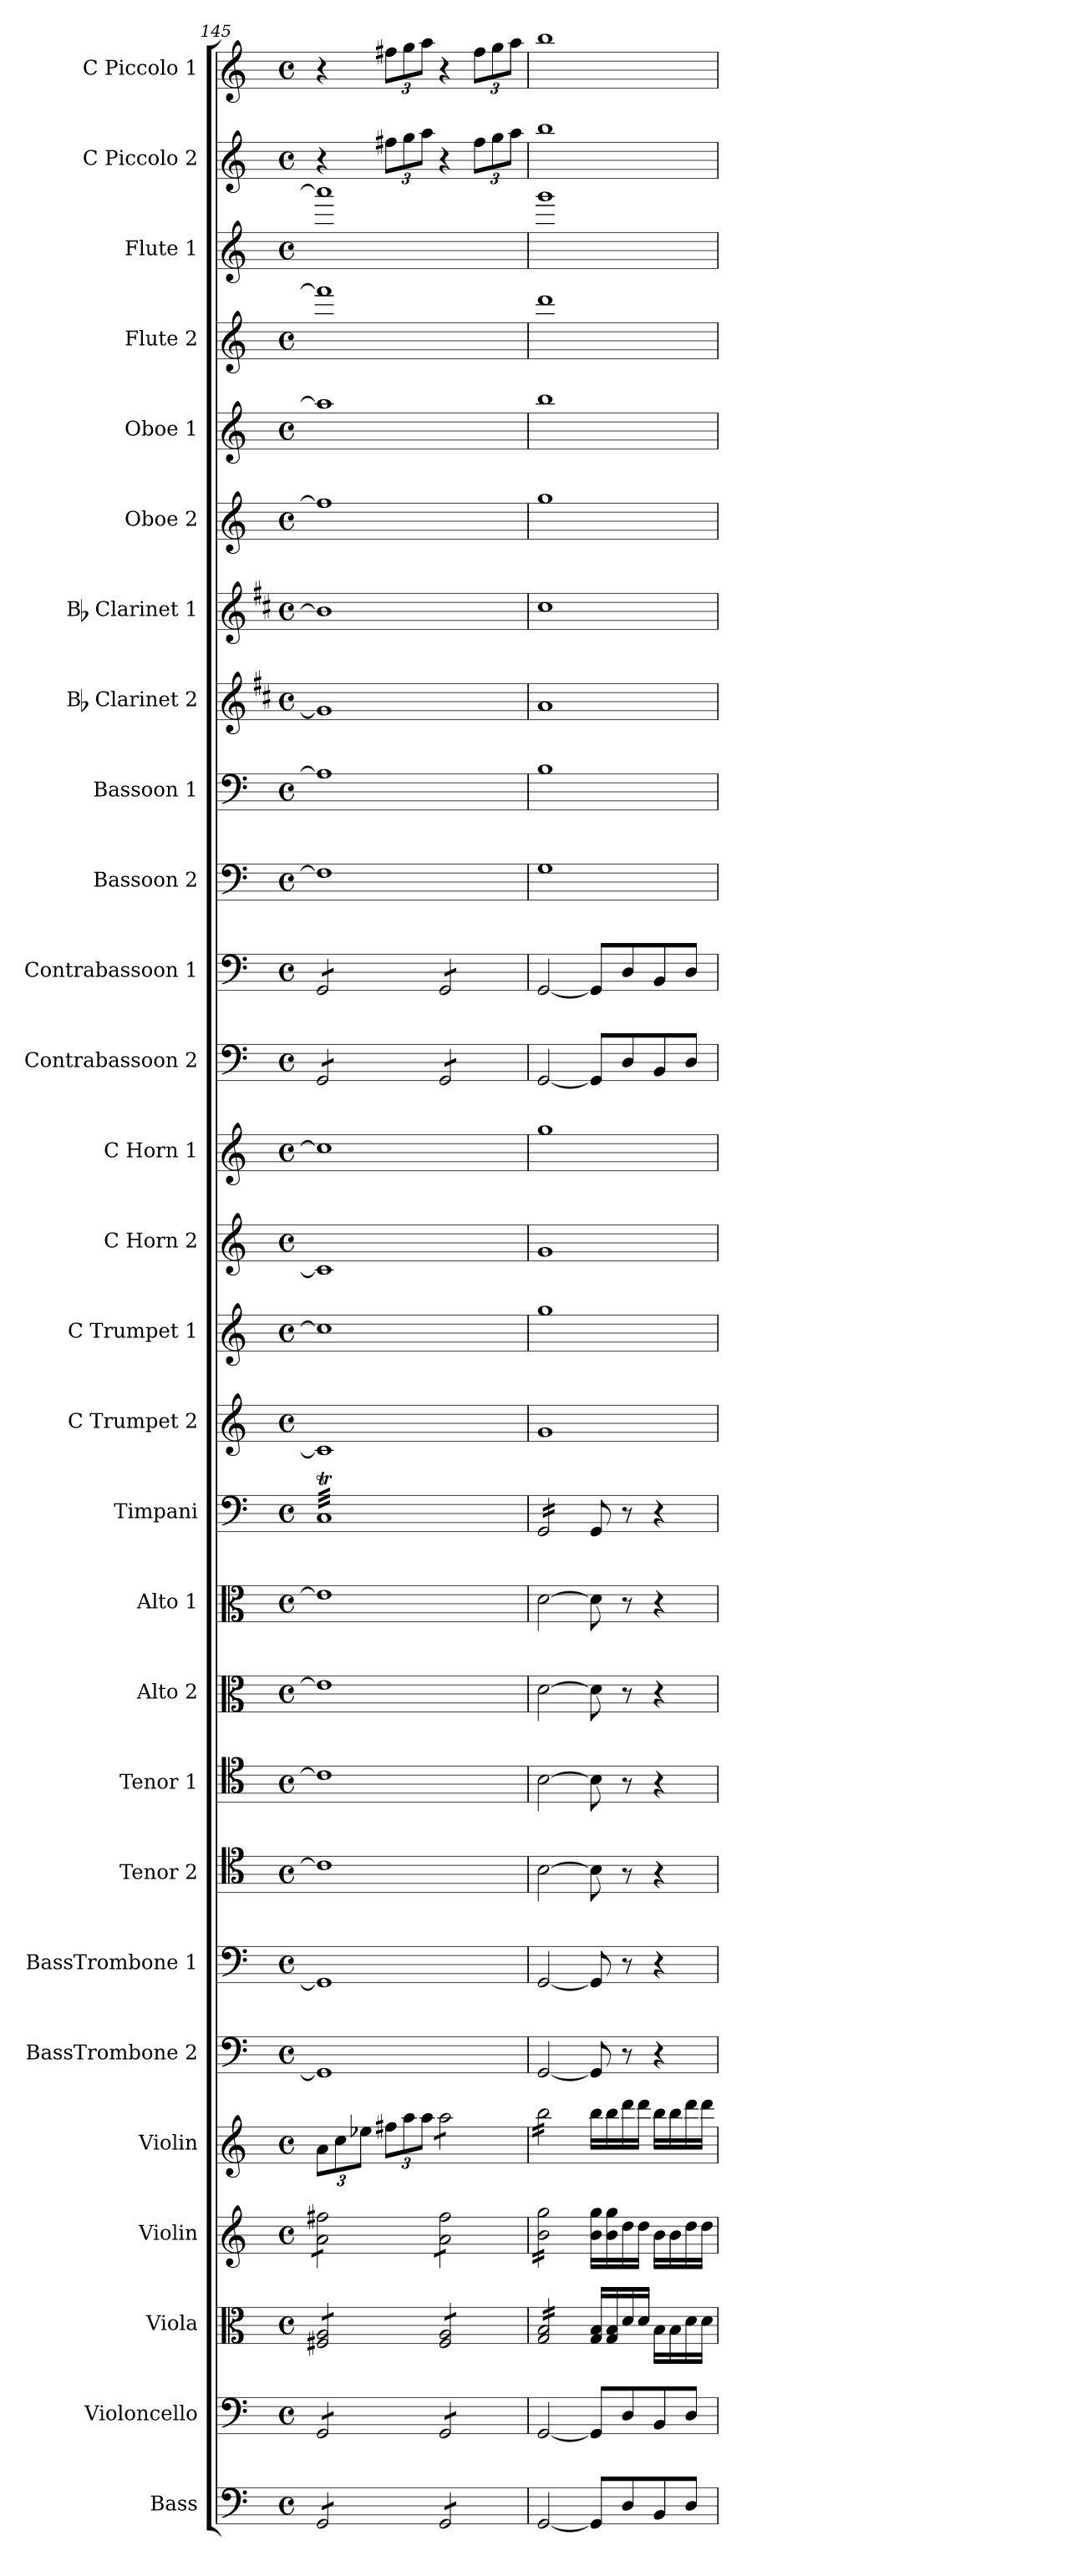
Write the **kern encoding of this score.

**kern	**kern	**kern	**kern	**kern	**kern	**kern	**kern	**kern	**kern	**kern	**kern	**kern	**kern	**kern	**kern	**kern	**kern	**kern	**kern	**kern	**kern	**kern	**kern	**kern	**kern	**kern	**kern
*part28	*part27	*part26	*part25	*part24	*part23	*part22	*part21	*part20	*part19	*part18	*part17	*part16	*part15	*part14	*part13	*part12	*part11	*part10	*part9	*part8	*part7	*part6	*part5	*part4	*part3	*part2	*part1
*staff28	*staff27	*staff26	*staff25	*staff24	*staff23	*staff22	*staff21	*staff20	*staff19	*staff18	*staff17	*staff16	*staff15	*staff14	*staff13	*staff12	*staff11	*staff10	*staff9	*staff8	*staff7	*staff6	*staff5	*staff4	*staff3	*staff2	*staff1
*I"Bass	*I"Violoncello	*I"Viola	*I"Violin	*I"Violin	*I"BassTrombone 2	*I"BassTrombone 1	*I"Tenor 2	*I"Tenor 1	*I"Alto 2	*I"Alto 1	*I"Timpani	*I"C Trumpet 2	*I"C Trumpet 1	*I"C Horn 2	*I"C Horn 1	*I"Contrabassoon 2	*I"Contrabassoon 1	*I"Bassoon 2	*I"Bassoon 1	*I"Bb Clarinet 2	*I"Bb Clarinet 1	*I"Oboe 2	*I"Oboe 1	*I"Flute 2	*I"Flute 1	*I"C Piccolo 2	*I"C Piccolo 1
*I'B	*I'Vc	*I'Vla	*I'Vln	*I'Vln	*I'BTrb 2	*I'BTrb 1	*I'T 2	*I'T 1	*I'A 2	*I'A 1	*I'Timp	*I'Tpt 2	*I'Tpt 1	*I'Hn 2	*I'Hn 1	*I'C Bsn 2	*I'C Bsn 1	*I'Bsn 2	*I'Bsn 1	*I'Cl 2	*I'Cl 1	*I'Ob 2	*I'Ob 1	*I'Fl 2	*I'Fl 1	*I'Picc 2	*I'Picc 1
*clefF4	*clefF4	*clefC3	*clefG2	*clefG2	*clefF4	*clefF4	*clefC4	*clefC4	*clefC3	*clefC3	*clefF4	*clefG2	*clefG2	*clefG2	*clefG2	*clefF4	*clefF4	*clefF4	*clefF4	*clefG2	*clefG2	*clefG2	*clefG2	*clefG2	*clefG2	*clefG2	*clefG2
*ITrd7c12	*	*	*	*	*	*	*	*	*	*	*	*	*	*ITrd7c12	*ITrd7c12	*ITrd7c12	*ITrd7c12	*	*	*ITrd1c2	*ITrd1c2	*	*	*	*	*ITrd-7c-12	*ITrd-7c-12
*k[]	*k[]	*k[]	*k[]	*k[]	*k[]	*k[]	*k[]	*k[]	*k[]	*k[]	*k[]	*k[]	*k[]	*k[]	*k[]	*k[]	*k[]	*k[]	*k[]	*k[]	*k[]	*k[]	*k[]	*k[]	*k[]	*k[]	*k[]
*M4/4	*M4/4	*M4/4	*M4/4	*M4/4	*M4/4	*M4/4	*M4/4	*M4/4	*M4/4	*M4/4	*M4/4	*M4/4	*M4/4	*M4/4	*M4/4	*M4/4	*M4/4	*M4/4	*M4/4	*M4/4	*M4/4	*M4/4	*M4/4	*M4/4	*M4/4	*M4/4	*M4/4
*met(c)	*met(c)	*met(c)	*met(c)	*met(c)	*met(c)	*met(c)	*met(c)	*met(c)	*met(c)	*met(c)	*met(c)	*met(c)	*met(c)	*met(c)	*met(c)	*met(c)	*met(c)	*met(c)	*met(c)	*met(c)	*met(c)	*met(c)	*met(c)	*met(c)	*met(c)	*met(c)	*met(c)
*	*	*	*	*Xbrackettup	*	*	*	*	*	*	*	*	*	*	*	*	*	*	*	*	*	*	*	*	*	*	*
=145	=145	=145	=145	=145	=145	=145	=145	=145	=145	=145	=145	=145	=145	=145	=145	=145	=145	=145	=145	=145	=145	=145	=145	=145	=145	=145	=145
*tremolo	*	*	*	*	*	*	*	*	*	*	*	*	*	*	*	*	*	*	*	*	*	*	*	*	*	*	*
*	*tremolo	*	*	*	*	*	*	*	*	*	*	*	*	*	*	*	*	*	*	*	*	*	*	*	*	*	*
*	*	*tremolo	*	*	*	*	*	*	*	*	*	*	*	*	*	*	*	*	*	*	*	*	*	*	*	*	*
*	*	*	*tremolo	*	*	*	*	*	*	*	*	*	*	*	*	*	*	*	*	*	*	*	*	*	*	*	*
*	*	*	*	*	*	*	*	*	*	*	*tremolo	*	*	*	*	*	*	*	*	*	*	*	*	*	*	*	*
*	*	*	*	*	*	*	*	*	*	*	*	*	*	*	*	*tremolo	*	*	*	*	*	*	*	*	*	*	*
*	*	*	*	*	*	*	*	*	*	*	*	*	*	*	*	*	*tremolo	*	*	*	*	*	*	*	*	*	*
12GGGL	12GGL	12F#X/ 12A/L	12a\ 12ff#X\L	12aL	1GG]	1GG]	1c]	1c]	1e-]	1e-]	32CTLLL	1c]	1cc]	1C]	1c]	12GGGL	12GGGL	1F#]	1A]	1f#]	1a]	1ff#]	1aa]	1fff#]	1aaa]	4r	4r
.	.	.	.	.	.	.	.	.	.	.	32CT	.	.	.	.	.	.	.	.	.	.	.	.	.	.	.	.
.	.	.	.	.	.	.	.	.	.	.	32CT	.	.	.	.	.	.	.	.	.	.	.	.	.	.	.	.
12GGG	12GG	12F#X/ 12A/	12a\ 12ff#X\	12cc	.	.	.	.	.	.	.	.	.	.	.	12GGG	12GGG	.	.	.	.	.	.	.	.	.	.
.	.	.	.	.	.	.	.	.	.	.	32CT	.	.	.	.	.	.	.	.	.	.	.	.	.	.	.	.
.	.	.	.	.	.	.	.	.	.	.	32CT	.	.	.	.	.	.	.	.	.	.	.	.	.	.	.	.
.	.	.	.	.	.	.	.	.	.	.	32CT	.	.	.	.	.	.	.	.	.	.	.	.	.	.	.	.
12GGG	12GG	12F#X/ 12A/	12a\ 12ff#X\	12ee-XJ	.	.	.	.	.	.	.	.	.	.	.	12GGG	12GGG	.	.	.	.	.	.	.	.	.	.
.	.	.	.	.	.	.	.	.	.	.	32CT	.	.	.	.	.	.	.	.	.	.	.	.	.	.	.	.
.	.	.	.	.	.	.	.	.	.	.	32CT	.	.	.	.	.	.	.	.	.	.	.	.	.	.	.	.
*	*	*	*	*	*	*	*	*	*	*	*	*	*	*	*	*	*	*	*	*	*	*	*	*	*	*Xbrackettup	*Xbrackettup
12GGG	12GG	12F#X/ 12A/	12a\ 12ff#X\	12ff#XL	.	.	.	.	.	.	32CT	.	.	.	.	12GGG	12GGG	.	.	.	.	.	.	.	.	12fff#XL	12fff#XL
.	.	.	.	.	.	.	.	.	.	.	32CT	.	.	.	.	.	.	.	.	.	.	.	.	.	.	.	.
.	.	.	.	.	.	.	.	.	.	.	32CT	.	.	.	.	.	.	.	.	.	.	.	.	.	.	.	.
12GGG	12GG	12F#X/ 12A/	12a\ 12ff#X\	12aa	.	.	.	.	.	.	.	.	.	.	.	12GGG	12GGG	.	.	.	.	.	.	.	.	12ggg	12ggg
.	.	.	.	.	.	.	.	.	.	.	32CT	.	.	.	.	.	.	.	.	.	.	.	.	.	.	.	.
.	.	.	.	.	.	.	.	.	.	.	32CT	.	.	.	.	.	.	.	.	.	.	.	.	.	.	.	.
.	.	.	.	.	.	.	.	.	.	.	32CT	.	.	.	.	.	.	.	.	.	.	.	.	.	.	.	.
12GGGJ	12GGJ	12F#X/ 12A/J	12a\ 12ff#X\J	12aaJ	.	.	.	.	.	.	.	.	.	.	.	12GGGJ	12GGGJ	.	.	.	.	.	.	.	.	12aaaJ	12aaaJ
.	.	.	.	.	.	.	.	.	.	.	32CT	.	.	.	.	.	.	.	.	.	.	.	.	.	.	.	.
.	.	.	.	.	.	.	.	.	.	.	32CT	.	.	.	.	.	.	.	.	.	.	.	.	.	.	.	.
*	*	*	*	*tremolo	*	*	*	*	*	*	*	*	*	*	*	*	*	*	*	*	*	*	*	*	*	*	*
12GGGL	12GGL	12F#/ 12A/L	12a\ 12ff#\L	12aaL	.	.	.	.	.	.	32CT	.	.	.	.	12GGGL	12GGGL	.	.	.	.	.	.	.	.	4r	4r
.	.	.	.	.	.	.	.	.	.	.	32CT	.	.	.	.	.	.	.	.	.	.	.	.	.	.	.	.
.	.	.	.	.	.	.	.	.	.	.	32CT	.	.	.	.	.	.	.	.	.	.	.	.	.	.	.	.
12GGG	12GG	12F#/ 12A/	12a\ 12ff#\	12aa	.	.	.	.	.	.	.	.	.	.	.	12GGG	12GGG	.	.	.	.	.	.	.	.	.	.
.	.	.	.	.	.	.	.	.	.	.	32CT	.	.	.	.	.	.	.	.	.	.	.	.	.	.	.	.
.	.	.	.	.	.	.	.	.	.	.	32CT	.	.	.	.	.	.	.	.	.	.	.	.	.	.	.	.
.	.	.	.	.	.	.	.	.	.	.	32CT	.	.	.	.	.	.	.	.	.	.	.	.	.	.	.	.
12GGG	12GG	12F#/ 12A/	12a\ 12ff#\	12aa	.	.	.	.	.	.	.	.	.	.	.	12GGG	12GGG	.	.	.	.	.	.	.	.	.	.
.	.	.	.	.	.	.	.	.	.	.	32CT	.	.	.	.	.	.	.	.	.	.	.	.	.	.	.	.
.	.	.	.	.	.	.	.	.	.	.	32CT	.	.	.	.	.	.	.	.	.	.	.	.	.	.	.	.
12GGG	12GG	12F#/ 12A/	12a\ 12ff#\	12aa	.	.	.	.	.	.	32CT	.	.	.	.	12GGG	12GGG	.	.	.	.	.	.	.	.	12fff#L	12fff#L
.	.	.	.	.	.	.	.	.	.	.	32CT	.	.	.	.	.	.	.	.	.	.	.	.	.	.	.	.
.	.	.	.	.	.	.	.	.	.	.	32CT	.	.	.	.	.	.	.	.	.	.	.	.	.	.	.	.
12GGG	12GG	12F#/ 12A/	12a\ 12ff#\	12aa	.	.	.	.	.	.	.	.	.	.	.	12GGG	12GGG	.	.	.	.	.	.	.	.	12ggg	12ggg
.	.	.	.	.	.	.	.	.	.	.	32CT	.	.	.	.	.	.	.	.	.	.	.	.	.	.	.	.
.	.	.	.	.	.	.	.	.	.	.	32CT	.	.	.	.	.	.	.	.	.	.	.	.	.	.	.	.
.	.	.	.	.	.	.	.	.	.	.	32CT	.	.	.	.	.	.	.	.	.	.	.	.	.	.	.	.
12GGGJ	12GGJ	12F#/ 12A/J	12a\ 12ff#\J	12aaJ	.	.	.	.	.	.	.	.	.	.	.	12GGGJ	12GGGJ	.	.	.	.	.	.	.	.	12aaaJ	12aaaJ
*	*	*	*	*	*	*	*	*	*	*	*	*	*	*	*	*	*Xtremolo	*	*	*	*	*	*	*	*	*	*
*	*	*	*	*	*	*	*	*	*	*	*	*	*	*	*	*Xtremolo	*	*	*	*	*	*	*	*	*	*	*
*	*Xtremolo	*	*	*	*	*	*	*	*	*	*	*	*	*	*	*	*	*	*	*	*	*	*	*	*	*	*
*Xtremolo	*	*	*	*	*	*	*	*	*	*	*	*	*	*	*	*	*	*	*	*	*	*	*	*	*	*	*
.	.	.	.	.	.	.	.	.	.	.	32CT	.	.	.	.	.	.	.	.	.	.	.	.	.	.	.	.
.	.	.	.	.	.	.	.	.	.	.	32CTJJJ	.	.	.	.	.	.	.	.	.	.	.	.	.	.	.	.
!!LO:PB:g=z
=146	=146	=146	=146	=146	=146	=146	=146	=146	=146	=146	=146	=146	=146	=146	=146	=146	=146	=146	=146	=146	=146	=146	=146	=146	=146	=146	=146
[2GGG	[2GG	16G/ 16B/LL	16b\ 16gg\LL	16bbLL	[2GG	[2GG	[2B	[2B	[2d	[2d	16GGLL	1g	1gg	1G	1g	[2GGG	[2GGG	1G	1B	1g	1b	1gg	1bb	1ddd	1ggg	1bbb	1bbb
.	.	16G/ 16B/	16b\ 16gg\	16bb	.	.	.	.	.	.	16GG	.	.	.	.	.	.	.	.	.	.	.	.	.	.	.	.
.	.	16G/ 16B/	16b\ 16gg\	16bb	.	.	.	.	.	.	16GG	.	.	.	.	.	.	.	.	.	.	.	.	.	.	.	.
.	.	16G/ 16B/	16b\ 16gg\	16bb	.	.	.	.	.	.	16GG	.	.	.	.	.	.	.	.	.	.	.	.	.	.	.	.
.	.	16G/ 16B/	16b\ 16gg\	16bb	.	.	.	.	.	.	16GG	.	.	.	.	.	.	.	.	.	.	.	.	.	.	.	.
.	.	16G/ 16B/	16b\ 16gg\	16bb	.	.	.	.	.	.	16GG	.	.	.	.	.	.	.	.	.	.	.	.	.	.	.	.
.	.	16G/ 16B/	16b\ 16gg\	16bb	.	.	.	.	.	.	16GG	.	.	.	.	.	.	.	.	.	.	.	.	.	.	.	.
.	.	16G/ 16B/JJ	16b\ 16gg\JJ	16bbJJ	.	.	.	.	.	.	16GGJJ	.	.	.	.	.	.	.	.	.	.	.	.	.	.	.	.
*	*	*	*	*	*	*	*	*	*	*	*Xtremolo	*	*	*	*	*	*	*	*	*	*	*	*	*	*	*	*
*	*	*	*	*Xtremolo	*	*	*	*	*	*	*	*	*	*	*	*	*	*	*	*	*	*	*	*	*	*	*
*	*	*	*Xtremolo	*	*	*	*	*	*	*	*	*	*	*	*	*	*	*	*	*	*	*	*	*	*	*	*
*	*	*Xtremolo	*	*	*	*	*	*	*	*	*	*	*	*	*	*	*	*	*	*	*	*	*	*	*	*	*
8GGGL]	8GGL]	16G/ 16B/LL	16b\ 16gg\LL	16bbLL	8GG]	8GG]	8B]	8B]	8d]	8d]	8GG	.	.	.	.	8GGGL]	8GGGL]	.	.	.	.	.	.	.	.	.	.
.	.	16G/ 16B/	16b\ 16gg\	16bb	.	.	.	.	.	.	.	.	.	.	.	.	.	.	.	.	.	.	.	.	.	.	.
8DD	8D	16d	16dd	16ddd	8r	8r	8r	8r	8r	8r	8r	.	.	.	.	8DD	8DD	.	.	.	.	.	.	.	.	.	.
.	.	16dJJ	16ddJJ	16dddJJ	.	.	.	.	.	.	.	.	.	.	.	.	.	.	.	.	.	.	.	.	.	.	.
8BBB	8BB	16BLL	16bLL	16bbLL	4r	4r	4r	4r	4r	4r	4r	.	.	.	.	8BBB	8BBB	.	.	.	.	.	.	.	.	.	.
.	.	16B	16b	16bb	.	.	.	.	.	.	.	.	.	.	.	.	.	.	.	.	.	.	.	.	.	.	.
8DDJ	8DJ	16d	16dd	16ddd	.	.	.	.	.	.	.	.	.	.	.	8DDJ	8DDJ	.	.	.	.	.	.	.	.	.	.
.	.	16dJJ	16ddJJ	16dddJJ	.	.	.	.	.	.	.	.	.	.	.	.	.	.	.	.	.	.	.	.	.	.	.
=	=	=	=	=	=	=	=	=	=	=	=	=	=	=	=	=	=	=	=	=	=	=	=	=	=	=	=
*-	*-	*-	*-	*-	*-	*-	*-	*-	*-	*-	*-	*-	*-	*-	*-	*-	*-	*-	*-	*-	*-	*-	*-	*-	*-	*-	*-
